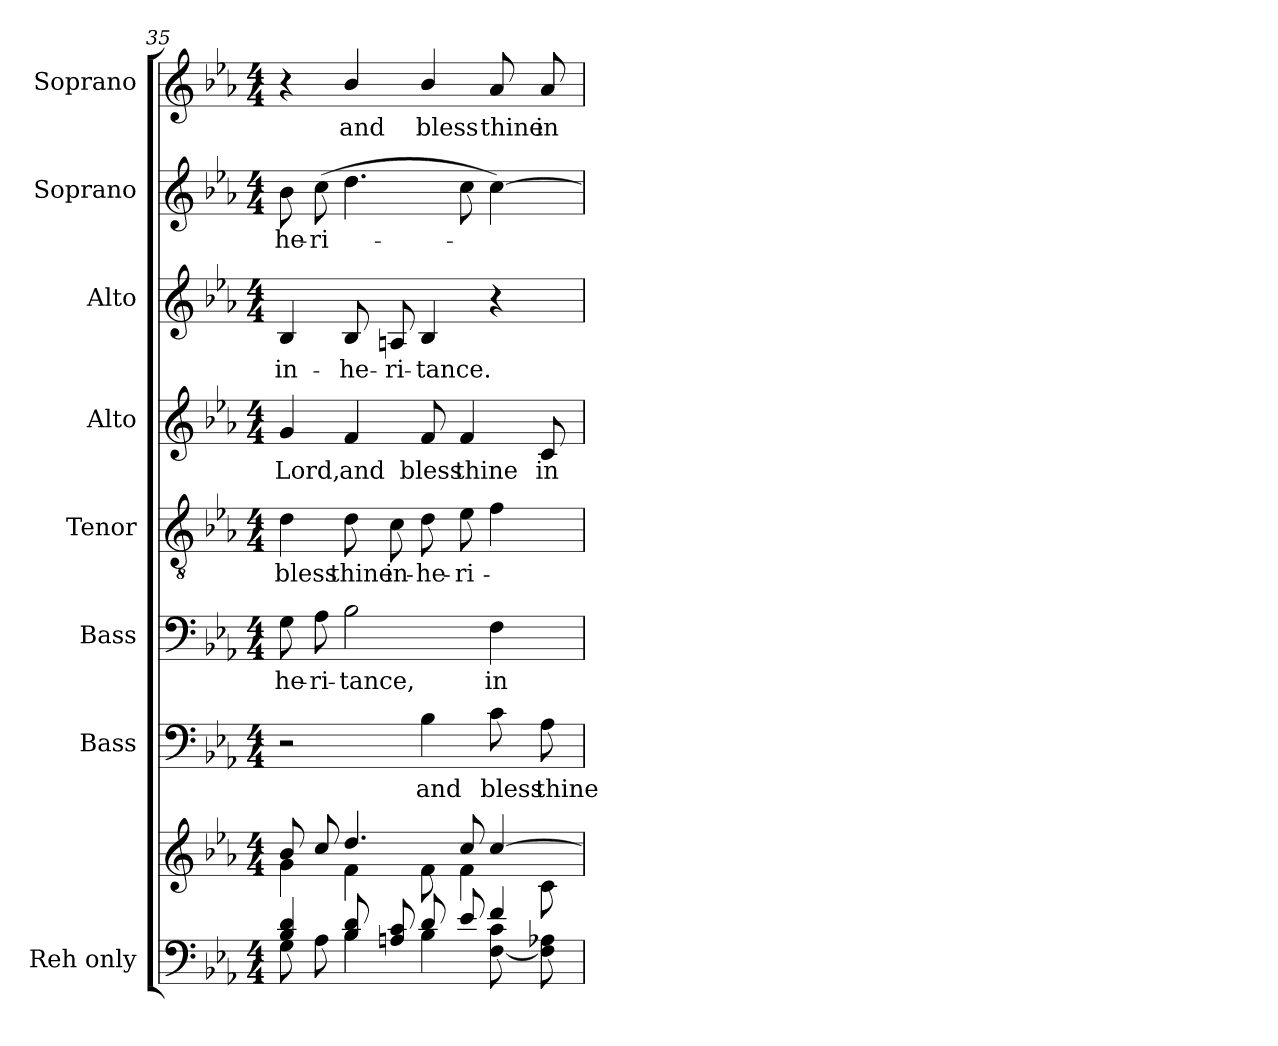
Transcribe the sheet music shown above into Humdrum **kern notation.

**kern	**kern	**kern	**text	**kern	**text	**kern	**text	**kern	**text	**kern	**text	**kern	**text	**kern	**text
*part8	*part8	*part7	*part7	*part6	*part6	*part5	*part5	*part4	*part4	*part3	*part3	*part2	*part2	*part1	*part1
*staff9	*staff8	*staff7	*staff7	*staff6	*staff6	*staff5	*staff5	*staff4	*staff4	*staff3	*staff3	*staff2	*staff2	*staff1	*staff1
*I"Reh only	*	*I"Bass	*	*I"Bass	*	*I"Tenor	*	*I"Alto	*	*I"Alto	*	*I"Soprano	*	*I"Soprano	*
*I'Reh only	*	*I'B.	*	*I'B.	*	*I'T.	*	*I'A.	*	*I'A.	*	*I'S.	*	*I'S.	*
*clefF4	*clefG2	*clefF4	*	*clefF4	*	*clefGv2	*	*clefG2	*	*clefG2	*	*clefG2	*	*clefG2	*
*	*	*	*	*	*	*ITrd7c12	*	*	*	*	*	*	*	*	*
*k[b-e-a-]	*k[b-e-a-]	*k[b-e-a-]	*	*k[b-e-a-]	*	*k[b-e-a-]	*	*k[b-e-a-]	*	*k[b-e-a-]	*	*k[b-e-a-]	*	*k[b-e-a-]	*
*E-:	*E-:	*E-:	*	*E-:	*	*E-:	*	*E-:	*	*E-:	*	*E-:	*	*E-:	*
*M4/4	*M4/4	*M4/4	*	*M4/4	*	*M4/4	*	*M4/4	*	*M4/4	*	*M4/4	*	*M4/4	*
=35	=35	=35	=35	=35	=35	=35	=35	=35	=35	=35	=35	=35	=35	=35	=35
*^	*^	*	*	*	*	*	*	*	*	*	*	*	*	*	*
!	!	!	!	!	!	!	!LO:LY:b:color=#000000	!	!	!	!	!	!	!	!	!	!
!	!	!	!	!	!	!	!	!	!LO:LY:b:color=#000000	!	!	!	!	!	!	!	!
!	!	!	!	!	!	!	!	!	!	!	!LO:LY:b:color=#000000	!	!	!	!	!	!
!	!	!	!	!	!	!	!	!	!	!	!	!	!LO:LY:b:color=#000000	!	!	!	!
!	!	!	!	!	!	!	!	!	!	!	!	!	!	!	!LO:LY:b:color=#000000	!	!
4B-i/ 4di	8Gi\	8b-i/	4gi\	2r	.	8Gi\	-he-	4Di\	bless	4gi/	Lord,	4B-i/	in-	8b-i\	-he-	4r	.
!	!	!	!	!	!	!	!LO:LY:b:color=#000000	!	!	!	!	!	!	!	!	!	!
!	!	!	!	!	!	!	!	!	!	!	!	!	!	!	!LO:LY:b:color=#000000	!	!
.	8A-i\	8cci/	.	.	.	8A-i\	-ri-	.	.	.	.	.	.	(8cci\	-ri-	.	.
!	!	!	!	!	!	!	!LO:LY:b:color=#000000	!	!	!	!	!	!	!	!	!	!
!	!	!	!	!	!	!	!	!	!LO:LY:b:color=#000000	!	!	!	!	!	!	!	!
!	!	!	!	!	!	!	!	!	!	!	!LO:LY:b:color=#000000	!	!	!	!	!	!
!	!	!	!	!	!	!	!	!	!	!	!	!	!LO:LY:b:color=#000000	!	!	!	!
!	!	!	!	!	!	!	!	!	!	!	!	!	!	!	!	!	!LO:LY:b:color=#000000
8B-i/ 8di	4B-i\	4.ddi/	4fi\	.	.	2B-i\	-tance,	8Di\	thine	4fi/	and	8B-i/	-he-	4.ddi\	.	4b-i/	and
!	!	!	!	!	!	!	!	!	!LO:LY:b:color=#000000	!	!	!	!	!	!	!	!
!	!	!	!	!	!	!	!	!	!	!	!	!	!LO:LY:b:color=#000000	!	!	!	!
8Ani/ 8ci	.	.	.	.	.	.	.	8Ci\	in-	.	.	8Ani/	-ri-	.	.	.	.
!	!	!	!	!	!LO:LY:b:color=#000000	!	!	!	!	!	!	!	!	!	!	!	!
!	!	!	!	!	!	!	!	!	!LO:LY:b:color=#000000	!	!	!	!	!	!	!	!
!	!	!	!	!	!	!	!	!	!	!	!LO:LY:b:color=#000000	!	!	!	!	!	!
!	!	!	!	!	!	!	!	!	!	!	!	!	!LO:LY:b:color=#000000	!	!	!	!
!	!	!	!	!	!	!	!	!	!	!	!	!	!	!	!	!	!LO:LY:b:color=#000000
8di/	4B-i\	.	8fi\	4B-i\	and	.	.	8Di\	-he-	8fi/	bless	4B-i/	-tance.	.	.	4b-i/	bless
!	!	!	!	!	!	!	!	!	!LO:LY:b:color=#000000	!	!	!	!	!	!	!	!
!	!	!	!	!	!	!	!	!	!	!	!LO:LY:b:color=#000000	!	!	!	!	!	!
8e-i/	.	8cci/	4fi\	.	.	.	.	8E-i\	-ri-	4fi/	thine	.	.	8cci\	.	.	.
!	!	!	!	!	!LO:LY:b:color=#000000	!	!	!	!	!	!	!	!	!	!	!	!
!	!	!	!	!	!	!	!LO:LY:b:color=#000000	!	!	!	!	!	!	!	!	!	!
!	!	!	!	!	!	!	!	!	!	!	!	!	!	!	!	!	!LO:LY:b:color=#000000
4fi/	[8Fi\ 8ci	[4cci/	.	8ci\	bless	4Fi\	in-	4Fi\	.	.	.	4r	.	[4cci\)	.	8a-i/	thine
!	!	!	!	!	!LO:LY:b:color=#000000	!	!	!	!	!	!	!	!	!	!	!	!
!	!	!	!	!	!	!	!	!	!	!	!LO:LY:b:color=#000000	!	!	!	!	!	!
!	!	!	!	!	!	!	!	!	!	!	!	!	!	!	!	!	!LO:LY:b:color=#000000
.	8Fi\] 8A-Xi	.	8ci\	8A-i\	thine	.	.	.	.	8ci/	in-	.	.	.	.	8a-i/	in-
*v	*v	*	*	*	*	*	*	*	*	*	*	*	*	*	*	*	*
*	*v	*v	*	*	*	*	*	*	*	*	*	*	*	*	*	*
=	=	=	=	=	=	=	=	=	=	=	=	=	=	=	=
*-	*-	*-	*-	*-	*-	*-	*-	*-	*-	*-	*-	*-	*-	*-	*-
